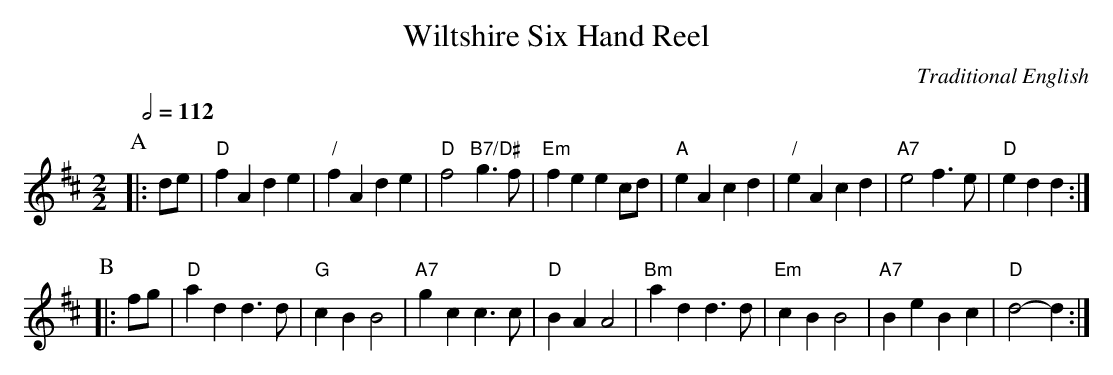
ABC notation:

X:1
T:Wiltshire Six Hand Reel
C:Traditional English
Q:1/2=112
M:2/2
L:1/4
K:D
P:A
|: d/e/ | "D"fA de | "/"fA de | "D"f2 "B7/D#"g3/f/ | "Em"fe ec/d/ |\
"A"eA cd | "/"eA cd | "A7"e2 f3/e/ | "D"ed d :|
P:B
|: f/g/ | "D"a d d3/d/ | "G"cB B2 | "A7"gc c3/c/ | "D"BA A2 |\
"Bm"ad d3/d/ | "Em"cB B2 | "A7"Be Bc | "D"d2- d :|
